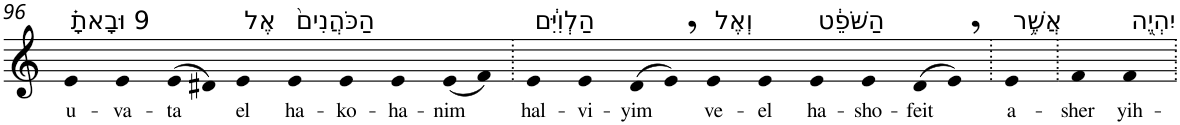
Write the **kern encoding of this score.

**kern	**text
*part1	*part1
*staff1	*staff1
*I"Piano	*
*I'Pno	*
!!LO:PB:g=z
*clefG2	*
*k[]	*
=96	=96
!LO:TX:a:t=9 וּבָאתָ֗	!
!	!LO:LY:b
4e	u-
!	!LO:LY:b
4e	-va-
!	!LO:LY:b
(>8e	-ta
8d#X)	.
!LO:TX:a:t=אֶל	!
!	!LO:LY:b
4e	el
!LO:TX:a:t=הַכֹּהֲנִים֙	!
!	!LO:LY:b
4e	ha-
!	!LO:LY:b
4e	-ko-
!	!LO:LY:b
4e	-ha-
!	!LO:LY:b
(8e	-nim
8f)	.
=97.	=97.
!LO:TX:a:t=הַלְוִיִּ֔ם	!
!	!LO:LY:b
4e	hal-
!	!LO:LY:b
4e	-vi-
!	!LO:LY:b
(>8d	-yim
8e,)	.
!LO:TX:a:t=וְאֶל	!
!	!LO:LY:b
4e	ve-
!	!LO:LY:b
4e	-el
!LO:TX:a:t=הַשֹּׁפֵ֔ט	!
!	!LO:LY:b
4e	ha-
!	!LO:LY:b
4e	-sho-
!	!LO:LY:b
(>8d	-feit
8e,)	.
=98.	=98.
!LO:TX:a:t=אֲשֶׁ֥ר	!
!	!LO:LY:b
4e	a-
=99.	=99.
!	!LO:LY:b
4f	-sher
!LO:TX:a:t=יִהְיֶ֖ה	!
!	!LO:LY:b
4f	yih-
=.	=.
*-	*-
